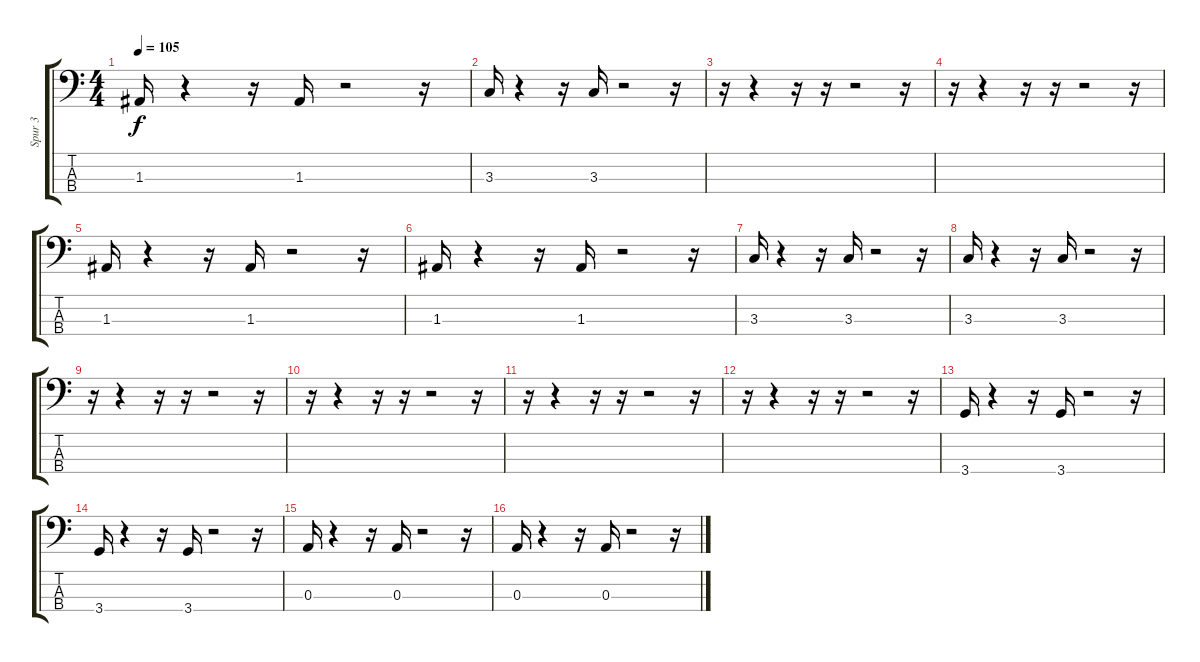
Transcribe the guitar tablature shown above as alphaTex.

\track ("Spur 3" "Spur 3") {instrument electricbasspick}
\staff {score tabs}
\tuning (G2 D2 A1 E1) {hide}
\ts (4 4)
\tempo 105
\clef f4
\ks c
1.3.16{dy f} r.4 r.16 1.3.16 r.2 r.16 |
3.3.16 r.4 r.16 3.3.16 r.2 r.16 |
r.16 r.4 r.16 r.16 r.2 r.16 |
r.16 r.4 r.16 r.16 r.2 r.16 |
1.3.16 r.4 r.16 1.3.16 r.2 r.16 |
1.3.16 r.4 r.16 1.3.16 r.2 r.16 |
3.3.16 r.4 r.16 3.3.16 r.2 r.16 |
3.3.16 r.4 r.16 3.3.16 r.2 r.16 |
r.16 r.4 r.16 r.16 r.2 r.16 |
r.16 r.4 r.16 r.16 r.2 r.16 |
r.16 r.4 r.16 r.16 r.2 r.16 |
r.16 r.4 r.16 r.16 r.2 r.16 |
3.4.16 r.4 r.16 3.4.16 r.2 r.16 |
3.4.16 r.4 r.16 3.4.16 r.2 r.16 |
0.3.16 r.4 r.16 0.3.16 r.2 r.16 |
0.3.16 r.4 r.16 0.3.16 r.2 r.16
